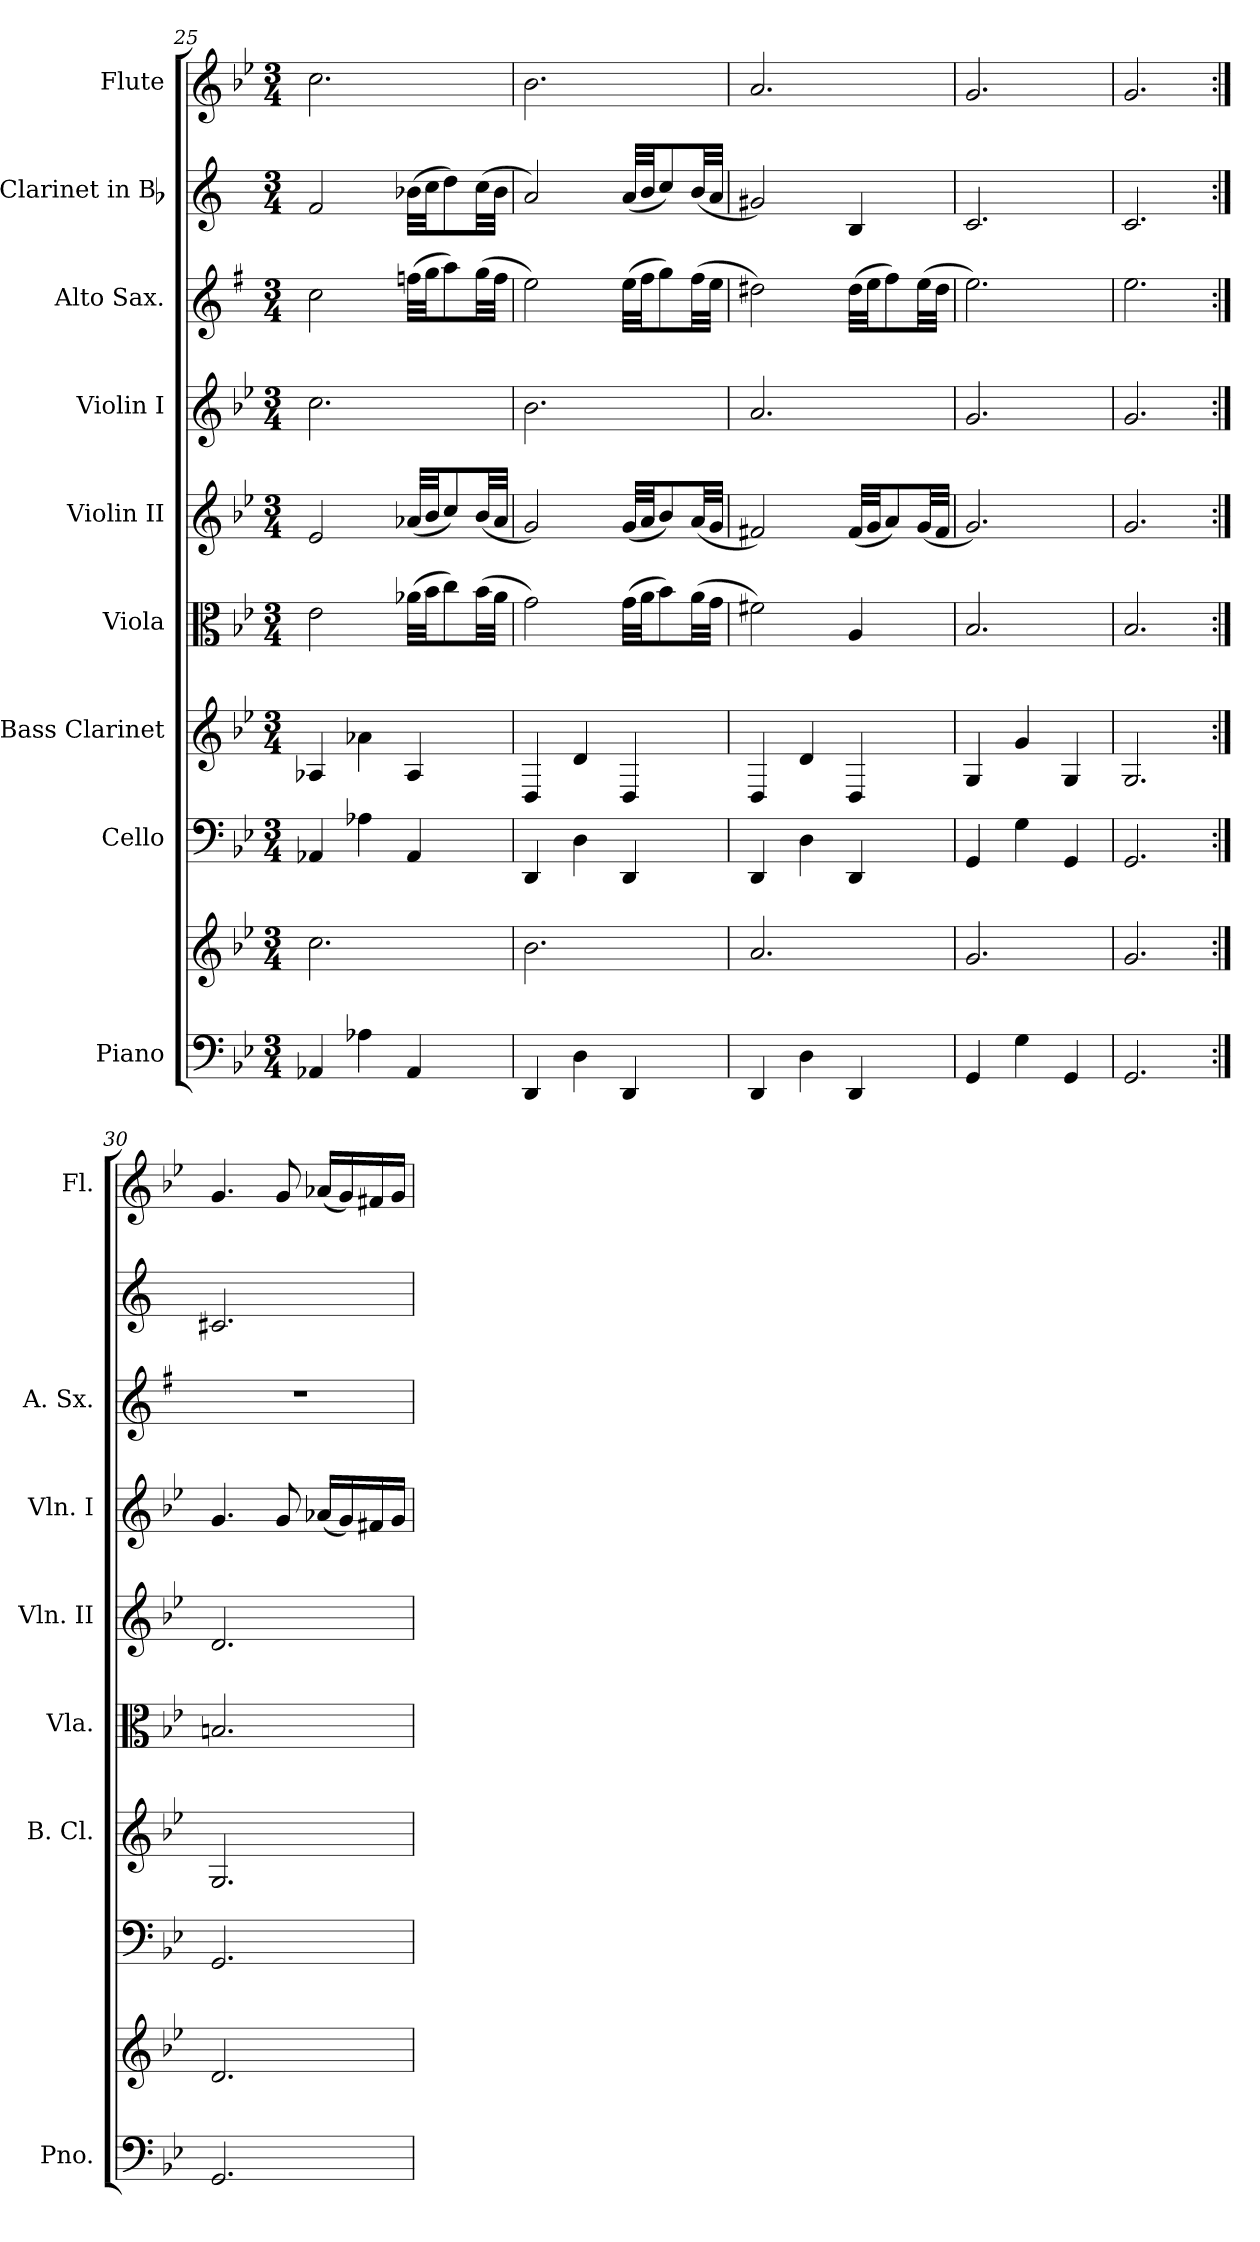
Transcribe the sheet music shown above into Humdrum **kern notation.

**kern	**kern	**kern	**kern	**kern	**kern	**kern	**kern	**kern	**kern
*part9	*part9	*part8	*part7	*part6	*part5	*part4	*part3	*part2	*part1
*staff10	*staff9	*staff8	*staff7	*staff6	*staff5	*staff4	*staff3	*staff2	*staff1
*I"Piano	*	*I"Cello	*I"Bass Clarinet	*I"Viola	*I"Violin II	*I"Violin I	*I"Alto Sax.	*I"Clarinet in Bb	*I"Flute
*I'Pno.	*	*	*I'B. Cl.	*I'Vla.	*I'Vln. II	*I'Vln. I	*I'A. Sx.	*	*I'Fl.
!!LO:LB:g=z
*clefF4	*clefG2	*clefF4	*clefG2	*clefC3	*clefG2	*clefG2	*clefG2	*clefG2	*clefG2
*	*	*	*ITrd8c14	*	*	*	*ITrd5c9	*ITrd1c2	*
*k[b-e-]	*k[b-e-]	*k[b-e-]	*k[b-e-]	*k[b-e-]	*k[b-e-]	*k[b-e-]	*k[b-e-]	*k[b-e-]	*k[b-e-]
*g:	*g:	*g:	*	*g:	*g:	*g:	*g:	*	*g:
*M3/4	*M3/4	*M3/4	*M3/4	*M3/4	*M3/4	*M3/4	*M3/4	*M3/4	*M3/4
=25	=25	=25	=25	=25	=25	=25	=25	=25	=25
4AA-X/	2.cc\	4AA-X/	4AA-X/	2e-\	2e-/	2.cc\	2e-\	2e-/	2.cc\
4A-X\	.	4A-X\	4A-X\	.	.	.	.	.	.
4AA-/	.	4AA-/	4AA-/	(>32a-X\LLL	(32a-X/LLL	.	(>32a-X\LLL	(>32a-X\LLL	.
.	.	.	.	32b-\JJ	32b-/JJ	.	32b-\JJ	32b-\JJ	.
.	.	.	.	8cc\)	8cc/)	.	8cc\)	8cc\)	.
.	.	.	.	(>32b-\LL	(32b-/LL	.	(>32b-\LL	(>32b-\LL	.
.	.	.	.	32a-\JJJ	32a-/JJJ	.	32a-\JJJ	32a-\JJJ	.
=26	=26	=26	=26	=26	=26	=26	=26	=26	=26
4DD/	2.b-\	4DD/	4DD/	2g\)	2g/)	2.b-\	2g\)	2g/)	2.b-\
4D\	.	4D\	4D/	.	.	.	.	.	.
4DD/	.	4DD/	4DD/	(>32g\LLL	(32g/LLL	.	(>32g\LLL	(32g/LLL	.
.	.	.	.	32a\JJ	32a/JJ	.	32a\JJ	32a/JJ	.
.	.	.	.	8b-\)	8b-/)	.	8b-\)	8b-/)	.
.	.	.	.	(>32a\LL	(32a/LL	.	(>32a\LL	(32a/LL	.
.	.	.	.	32g\JJJ	32g/JJJ	.	32g\JJJ	32g/JJJ	.
=27	=27	=27	=27	=27	=27	=27	=27	=27	=27
4DD/	2.a/	4DD/	4DD/	2f#X\)	2f#X/)	2.a/	2f#X\)	2f#X/)	2.a/
4D\	.	4D\	4D/	.	.	.	.	.	.
4DD/	.	4DD/	4DD/	4A/	(32f#/LLL	.	(>32f#\LLL	4A/	.
.	.	.	.	.	32g/JJ	.	32g\JJ	.	.
.	.	.	.	.	8a/)	.	8a\)	.	.
.	.	.	.	.	(32g/LL	.	(>32g\LL	.	.
.	.	.	.	.	32f#/JJJ	.	32f#\JJJ	.	.
=28	=28	=28	=28	=28	=28	=28	=28	=28	=28
4GG/	2.g/	4GG/	4GG/	2.B-/	2.g/)	2.g/	2.g\)	2.B-/	2.g/
4G\	.	4G\	4G/	.	.	.	.	.	.
4GG/	.	4GG/	4GG/	.	.	.	.	.	.
=29	=29	=29	=29	=29	=29	=29	=29	=29	=29
2.GG/	2.g/	2.GG/	2.GG/	2.B-/	2.g/	2.g/	2.g\	2.B-/	2.g/
=30:|!	=30:|!	=30:|!	=30:|!	=30:|!	=30:|!	=30:|!	=30:|!	=30:|!	=30:|!
2.GG/	2.d/	2.GG/	2.GG/	2.Bn/	2.d/	4.g/	2.r	2.Bn/	4.g/
.	.	.	.	.	.	8g/	.	.	8g/
.	.	.	.	.	.	(16a-X/LL	.	.	(16a-X/LL
.	.	.	.	.	.	16g/)	.	.	16g/)
.	.	.	.	.	.	16f#X/	.	.	16f#X/
.	.	.	.	.	.	16g/JJ	.	.	16g/JJ
=	=	=	=	=	=	=	=	=	=
*-	*-	*-	*-	*-	*-	*-	*-	*-	*-
